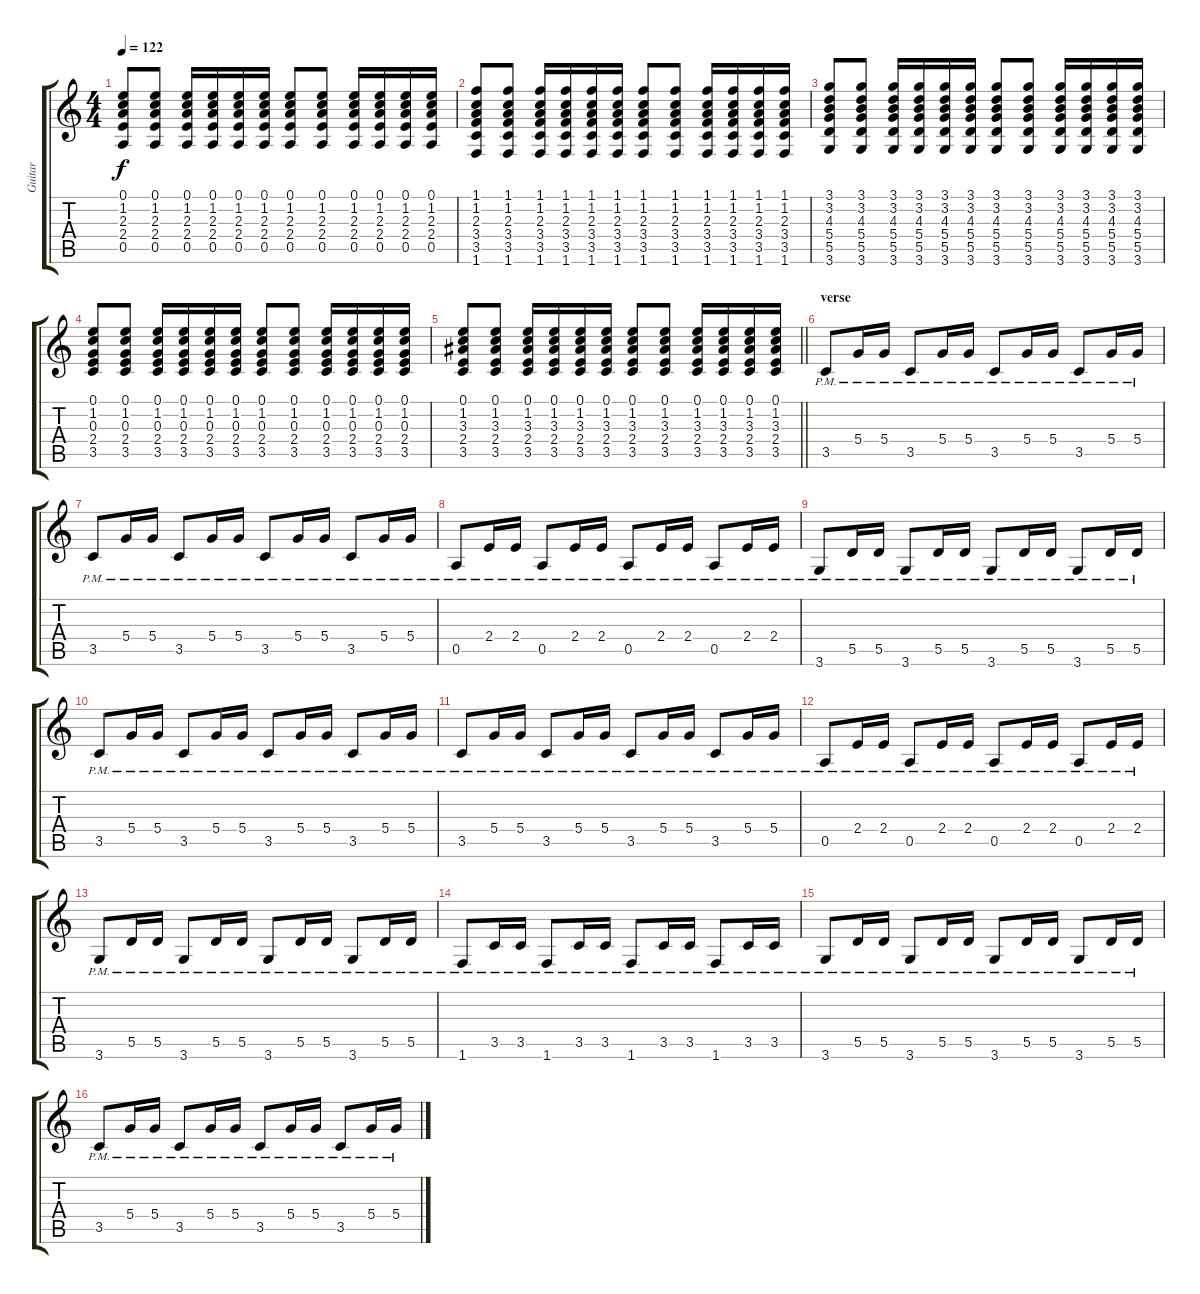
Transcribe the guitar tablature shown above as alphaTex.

\track ("Guitar" "Guitar") {instrument electricguitarmuted}
\staff {score tabs}
\tuning (E4 B3 G3 D3 A2 E2) {hide}
\ts (4 4)
\tempo 122
\clef g2
\ks c
(0.1 1.2 2.3 2.4 0.5).8{dy f} (0.1 1.2 2.3 2.4 0.5).8 (0.1 1.2 2.3 2.4 0.5).16 (0.1 1.2 2.3 2.4 0.5).16 (0.1 1.2 2.3 2.4 0.5).16 (0.1 1.2 2.3 2.4 0.5).16 (0.1 1.2 2.3 2.4 0.5).8 (0.1 1.2 2.3 2.4 0.5).8 (0.1 1.2 2.3 2.4 0.5).16 (0.1 1.2 2.3 2.4 0.5).16 (0.1 1.2 2.3 2.4 0.5).16 (0.1 1.2 2.3 2.4 0.5).16 |
(1.1 1.2 2.3 3.4 3.5 1.6).8 (1.1 1.2 2.3 3.4 3.5 1.6).8 (1.1 1.2 2.3 3.4 3.5 1.6).16 (1.1 1.2 2.3 3.4 3.5 1.6).16 (1.1 1.2 2.3 3.4 3.5 1.6).16 (1.1 1.2 2.3 3.4 3.5 1.6).16 (1.1 1.2 2.3 3.4 3.5 1.6).8 (1.1 1.2 2.3 3.4 3.5 1.6).8 (1.1 1.2 2.3 3.4 3.5 1.6).16 (1.1 1.2 2.3 3.4 3.5 1.6).16 (1.1 1.2 2.3 3.4 3.5 1.6).16 (1.1 1.2 2.3 3.4 3.5 1.6).16 |
(3.1 3.2 4.3 5.4 5.5 3.6).8 (3.1 3.2 4.3 5.4 5.5 3.6).8 (3.1 3.2 4.3 5.4 5.5 3.6).16 (3.1 3.2 4.3 5.4 5.5 3.6).16 (3.1 3.2 4.3 5.4 5.5 3.6).16 (3.1 3.2 4.3 5.4 5.5 3.6).16 (3.1 3.2 4.3 5.4 5.5 3.6).8 (3.1 3.2 4.3 5.4 5.5 3.6).8 (3.1 3.2 4.3 5.4 5.5 3.6).16 (3.1 3.2 4.3 5.4 5.5 3.6).16 (3.1 3.2 4.3 5.4 5.5 3.6).16 (3.1 3.2 4.3 5.4 5.5 3.6).16 |
(0.1 1.2 0.3 2.4 3.5).8 (0.1 1.2 0.3 2.4 3.5).8 (0.1 1.2 0.3 2.4 3.5).16 (0.1 1.2 0.3 2.4 3.5).16 (0.1 1.2 0.3 2.4 3.5).16 (0.1 1.2 0.3 2.4 3.5).16 (0.1 1.2 0.3 2.4 3.5).8 (0.1 1.2 0.3 2.4 3.5).8 (0.1 1.2 0.3 2.4 3.5).16 (0.1 1.2 0.3 2.4 3.5).16 (0.1 1.2 0.3 2.4 3.5).16 (0.1 1.2 0.3 2.4 3.5).16 |
\barLineRight lightlight
(0.1 1.2 3.3 2.4 3.5).8 (0.1 1.2 3.3 2.4 3.5).8 (0.1 1.2 3.3 2.4 3.5).16 (0.1 1.2 3.3 2.4 3.5).16 (0.1 1.2 3.3 2.4 3.5).16 (0.1 1.2 3.3 2.4 3.5).16 (0.1 1.2 3.3 2.4 3.5).8 (0.1 1.2 3.3 2.4 3.5).8 (0.1 1.2 3.3 2.4 3.5).16 (0.1 1.2 3.3 2.4 3.5).16 (0.1 1.2 3.3 2.4 3.5).16 (0.1 1.2 3.3 2.4 3.5).16 |
\section ("" "verse")
3.5{pm}.8{volume 15 instrument electricguitarmuted} 5.4{pm}.16 5.4{pm}.16 3.5{pm}.8 5.4{pm}.16 5.4{pm}.16 3.5{pm}.8 5.4{pm}.16 5.4{pm}.16 3.5{pm}.8 5.4{pm}.16 5.4{pm}.16 |
3.5{pm}.8 5.4{pm}.16 5.4{pm}.16 3.5{pm}.8 5.4{pm}.16 5.4{pm}.16 3.5{pm}.8 5.4{pm}.16 5.4{pm}.16 3.5{pm}.8 5.4{pm}.16 5.4{pm}.16 |
0.5{pm}.8 2.4{pm}.16 2.4{pm}.16 0.5{pm}.8 2.4{pm}.16 2.4{pm}.16 0.5{pm}.8 2.4{pm}.16 2.4{pm}.16 0.5{pm}.8 2.4{pm}.16 2.4{pm}.16 |
3.6{pm}.8 5.5{pm}.16 5.5{pm}.16 3.6{pm}.8 5.5{pm}.16 5.5{pm}.16 3.6{pm}.8 5.5{pm}.16 5.5{pm}.16 3.6{pm}.8 5.5{pm}.16 5.5{pm}.16 |
3.5{pm}.8 5.4{pm}.16 5.4{pm}.16 3.5{pm}.8 5.4{pm}.16 5.4{pm}.16 3.5{pm}.8 5.4{pm}.16 5.4{pm}.16 3.5{pm}.8 5.4{pm}.16 5.4{pm}.16 |
3.5{pm}.8 5.4{pm}.16 5.4{pm}.16 3.5{pm}.8 5.4{pm}.16 5.4{pm}.16 3.5{pm}.8 5.4{pm}.16 5.4{pm}.16 3.5{pm}.8 5.4{pm}.16 5.4{pm}.16 |
0.5{pm}.8 2.4{pm}.16 2.4{pm}.16 0.5{pm}.8 2.4{pm}.16 2.4{pm}.16 0.5{pm}.8 2.4{pm}.16 2.4{pm}.16 0.5{pm}.8 2.4{pm}.16 2.4{pm}.16 |
3.6{pm}.8 5.5{pm}.16 5.5{pm}.16 3.6{pm}.8 5.5{pm}.16 5.5{pm}.16 3.6{pm}.8 5.5{pm}.16 5.5{pm}.16 3.6{pm}.8 5.5{pm}.16 5.5{pm}.16 |
1.6{pm}.8 3.5{pm}.16 3.5{pm}.16 1.6{pm}.8 3.5{pm}.16 3.5{pm}.16 1.6{pm}.8 3.5{pm}.16 3.5{pm}.16 1.6{pm}.8 3.5{pm}.16 3.5{pm}.16 |
3.6{pm}.8 5.5{pm}.16 5.5{pm}.16 3.6{pm}.8 5.5{pm}.16 5.5{pm}.16 3.6{pm}.8 5.5{pm}.16 5.5{pm}.16 3.6{pm}.8 5.5{pm}.16 5.5{pm}.16 |
3.5{pm}.8 5.4{pm}.16 5.4{pm}.16 3.5{pm}.8 5.4{pm}.16 5.4{pm}.16 3.5{pm}.8 5.4{pm}.16 5.4{pm}.16 3.5{pm}.8 5.4{pm}.16 5.4{pm}.16
